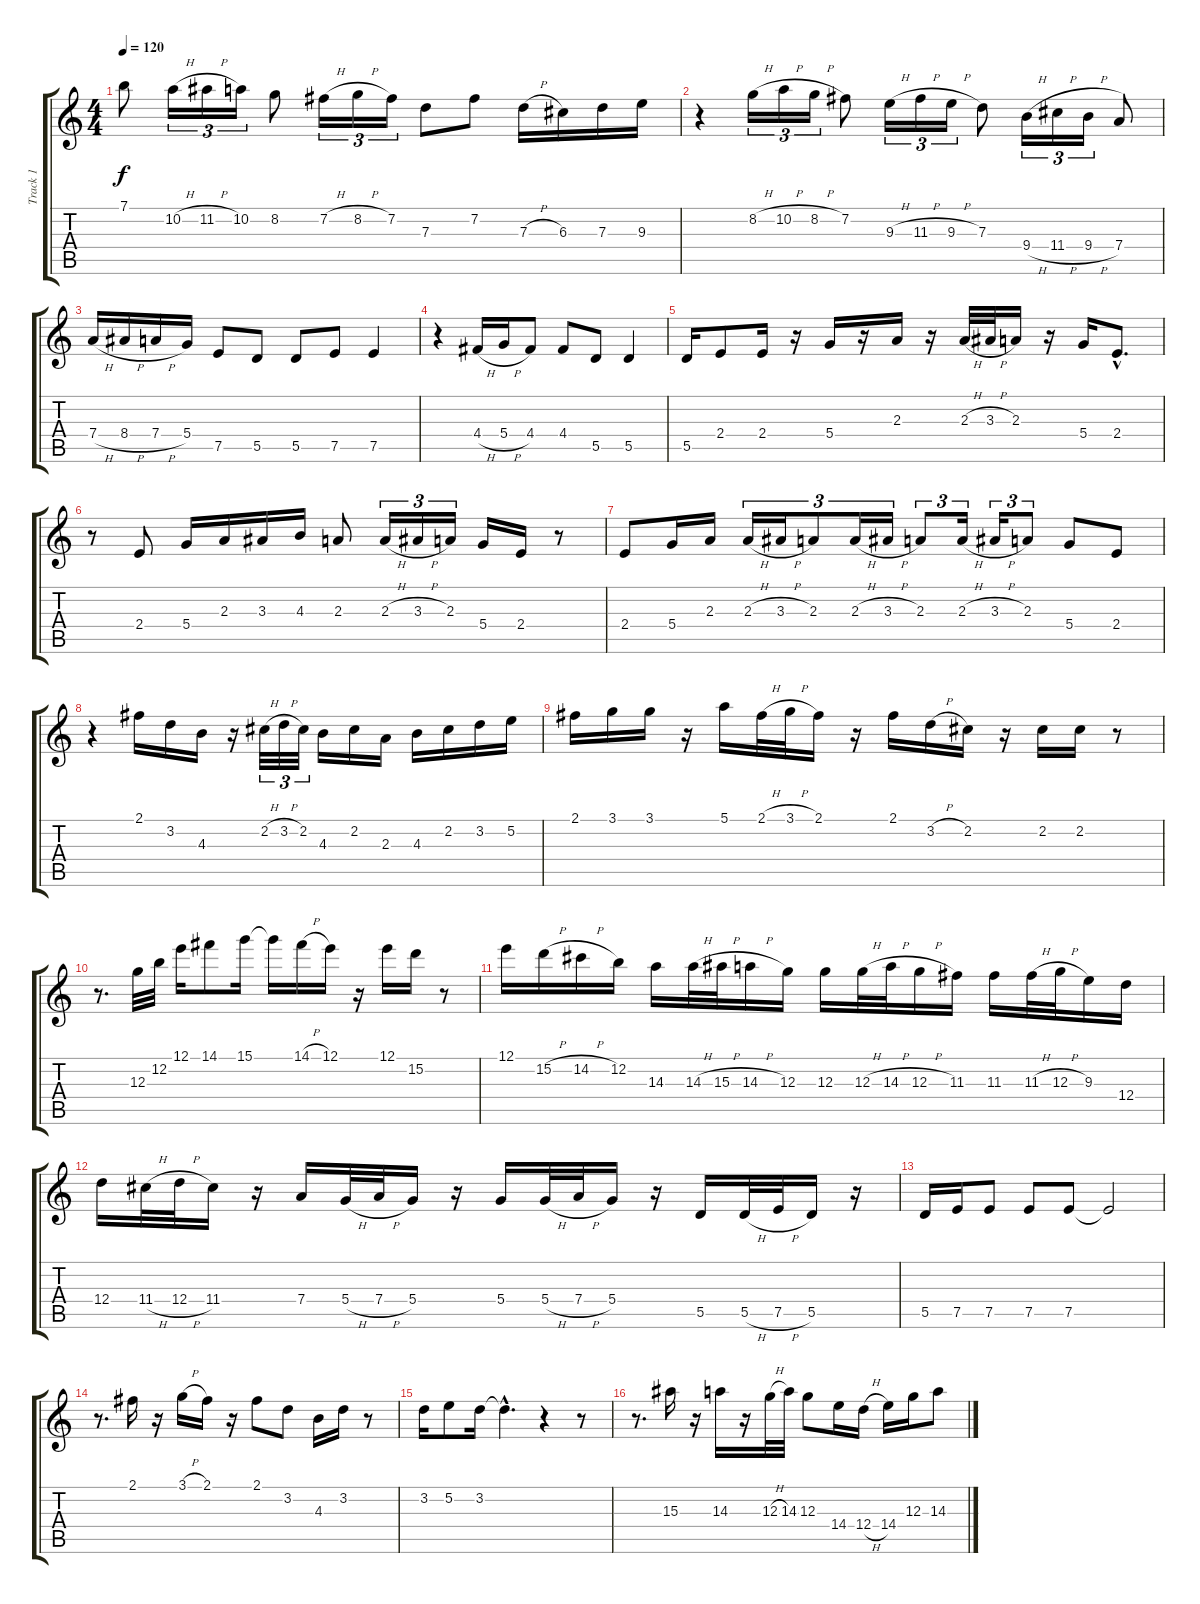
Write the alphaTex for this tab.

\track ("Track 1" "Track 1") {instrument overdrivenguitar}
\staff {score tabs}
\tuning (E4 B3 G3 D3 A2 E2) {hide}
\ts (4 4)
\tempo 120
\clef g2
\ks c
7.1.8{dy f} 10.2{h}.16{tu (3 2)} 11.2{h}.16{tu (3 2)} 10.2.16{tu (3 2)} 8.2.8 7.2{h}.16{tu (3 2)} 8.2{h}.16{tu (3 2)} 7.2.16{tu (3 2)} 7.3.8 7.2.8 7.3{h}.16 6.3.16 7.3.16 9.3.16 |
r.4 8.2{h}.16{tu (3 2)} 10.2{h}.16{tu (3 2)} 8.2{h}.16{tu (3 2)} 7.2.8 9.3{h}.16{tu (3 2)} 11.3{h}.16{tu (3 2)} 9.3{h}.16{tu (3 2)} 7.3.8 9.4{h}.16{tu (3 2)} 11.4{h}.16{tu (3 2)} 9.4{h}.16{tu (3 2)} 7.4.8 |
7.4{h}.16 8.4{h}.16 7.4{h}.16 5.4.16 7.5.8 5.5.8 5.5.8 7.5.8 7.5.4 |
r.4 4.4{h}.16 5.4{h}.16 4.4.8 4.4.8 5.5.8 5.5.4 |
5.5.16 2.4.8 2.4.16 r.16 5.4.16 r.16 2.3.16 r.16 2.3{h}.32 3.3{h}.32 2.3.16 r.16 5.4.16 2.4{hac}.8{d} |
r.8 2.4.8 5.4.16 2.3.16 3.3.16 4.3.16 2.3.8 2.3{h}.16{tu (3 2)} 3.3{h}.16{tu (3 2)} 2.3.16{tu (3 2)} 5.4.16 2.4.16 r.8 |
2.4.8 5.4.16 2.3.16 2.3{h}.16{tu (3 2)} 3.3{h}.16{tu (3 2)} 2.3.8{tu (3 2)} 2.3{h}.16{tu (3 2)} 3.3{h}.16{tu (3 2)} 2.3.8{tu (3 2)} 2.3{h}.16{tu (3 2)} 3.3{h}.16{tu (3 2)} 2.3.8{tu (3 2)} 5.4.8 2.4.8 |
r.4 2.1.16 3.2.16 4.3.16 r.16 2.2{h}.32{tu (3 2)} 3.2{h}.32{tu (3 2)} 2.2.32{tu (3 2)} 4.3.16 2.2.16 2.3.16 4.3.16 2.2.16 3.2.16 5.2.16 |
2.1.16 3.1.16 3.1.16 r.16 5.1.16 2.1{h}.32 3.1{h}.32 2.1.16 r.16 2.1.16 3.2{h}.16 2.2.16 r.16 2.2.16 2.2.16 r.8 |
r.8{d} 12.3.32 12.2.32 12.1.16 14.1.8 15.1.16 15.1{t}.16 14.1{h}.16 12.1.16 r.16 12.1.16 15.2.16 r.8 |
12.1.16 15.2{h}.16 14.2{h}.16 12.2.16 14.3.16 14.3{h}.32 15.3{h}.32 14.3{h}.16 12.3.16 12.3.16 12.3{h}.32 14.3{h}.32 12.3{h}.16 11.3.16 11.3.16 11.3{h}.32 12.3{h}.32 9.3.16 12.4.16 |
12.4.16 11.4{h}.32 12.4{h}.32 11.4.16 r.16 7.4.16 5.4{h}.32 7.4{h}.32 5.4.16 r.16 5.4.16 5.4{h}.32 7.4{h}.32 5.4.16 r.16 5.5.16 5.5{h}.32 7.5{h}.32 5.5.16 r.16 |
5.5.16 7.5.16 7.5.8 7.5.8 7.5.8 7.5{t}.2 |
r.8{d} 2.1.16 r.16 3.1{h}.16 2.1.16 r.16 2.1.8 3.2.8 4.3.16 3.2.16 r.8 |
3.2.16 5.2.8 3.2.16 3.2{hac t}.4{d} r.4 r.8 |
r.8{d} 15.3.16 r.16 14.3.16 r.16 12.3{h}.32 14.3.32 12.3.8 14.4.16 12.4{h}.16 14.4.16 12.3.16 14.3.8
